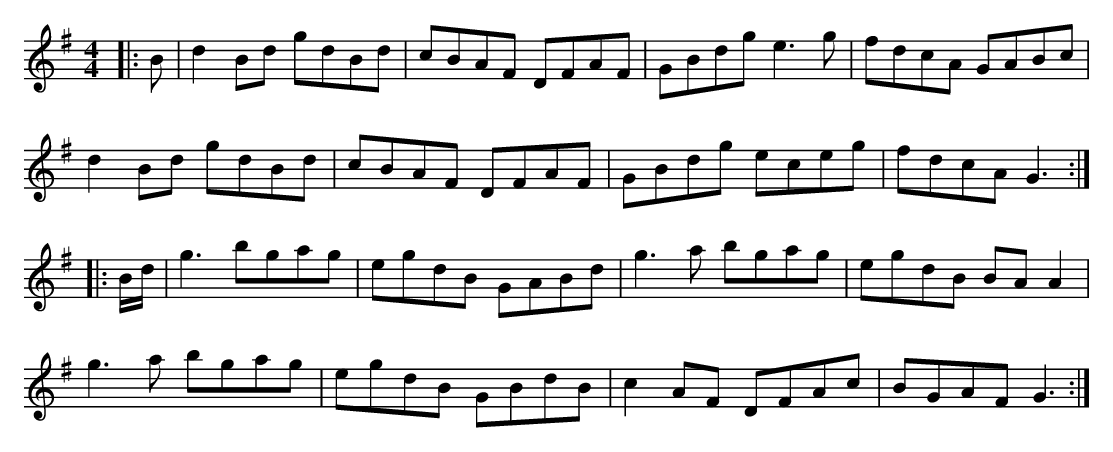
X:1
M:4/4
K:G
|:B|d2 Bd gdBd|cBAF DFAF|GBdg e3 g|fdcA GABc|
d2 Bd gdBd|cBAF DFAF|GBdg eceg|fdcA G3:|
|:B/d/|g3 bgag|egdB GABd|g3 a bgag|egdB BA A2|
g3 a bgag|egdB GBdB|c2 AF DFAc|BGAF G3:|
